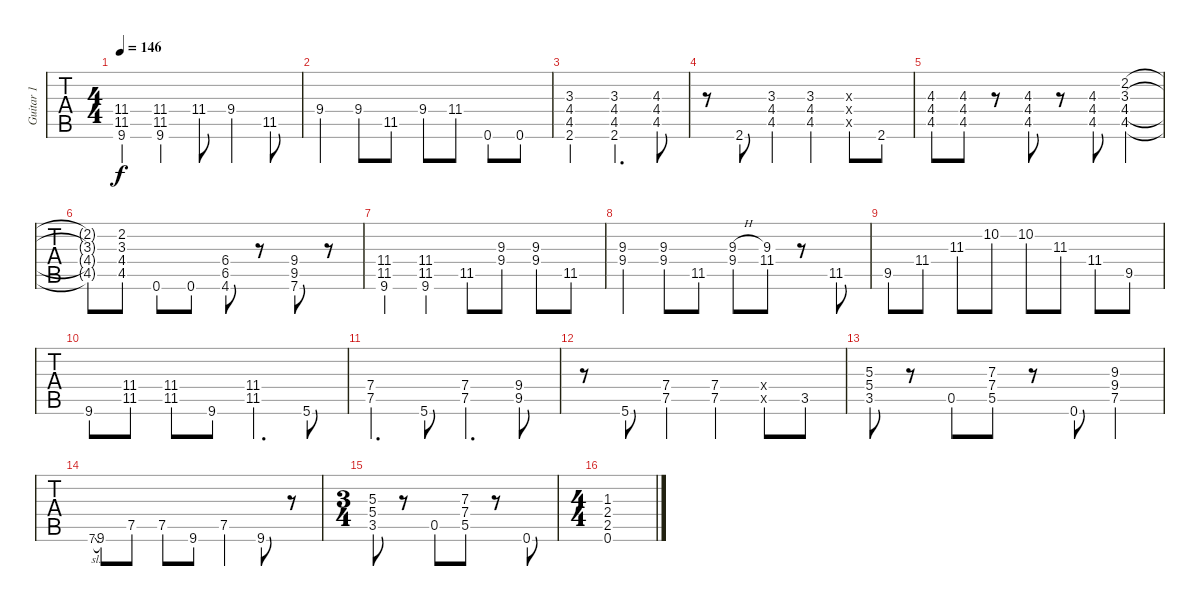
\track ("Guitar 1" "Guitar 1") {instrument overdrivenguitar}
\staff {tabs}
\tuning (E4 B3 G3 D3 A2 E2) {hide}
\ts (4 4)
\tempo 146
\clef g2
\ks e
(11.4 11.5 9.6).4{dy f} (11.4 11.5 9.6).4 11.4.8 9.4.4 11.5.8 |
9.4.4 9.4.8 11.5.8 9.4.8 11.4.8 0.6.8 0.6.8 |
(3.3 4.4 4.5 2.6).2 (3.3 4.4 4.5 2.6).4{d} (4.3 4.4 4.5).8 |
r.8 2.6.8 (3.3 4.4 4.5).4 (3.3 4.4 4.5).4 (3.3{x} 4.4{x} 4.5{x}).8 2.6.8 |
(4.3 4.4 4.5).8 (4.3 4.4 4.5).8 r.8 (4.3 4.4 4.5).8 r.8 (4.3 4.4 4.5).8 (2.2 3.3 4.4 4.5).4 |
(2.2{t} 3.3{t} 4.4{t} 4.5{t}).8 (2.2 3.3 4.4 4.5).8 0.6.8 0.6.8 (6.4 6.5 4.6).8 r.8 (9.4 9.5 7.6).8 r.8 |
(11.4 11.5 9.6).4 (11.4 11.5 9.6).4 11.5.8 (9.3 9.4).8 (9.3 9.4).8 11.5.8 |
(9.3 9.4).4 (9.3 9.4).8 11.5.8 (9.3{h} 9.4{h}).8 (9.3 11.4).8 r.8 11.5.8 |
9.5.8 11.4.8 11.3.8 10.2.8 10.2.8 11.3.8 11.4.8 9.5.8 |
9.6.8 (11.4 11.5).8 (11.4 11.5).8 9.6.8 (11.4 11.5).4{d} 5.6.8 |
(7.4 7.5).4{d} 5.6.8 (7.4 7.5).4{d} (9.4 9.5).8 |
r.8 5.6.8 (7.4 7.5).4 (7.4 7.5).4 (7.4{x} 7.5{x}).8 3.5.8 |
(5.3 5.4 3.5).8 r.8 0.5.8 (7.3 7.4 5.5).8 r.8 0.6.8 (9.3 9.4 7.5).4 |
7.6{sl}.8{gr} 9.6.8 7.5.8 7.5.8 9.6.8 7.5.4 9.6.8 r.8 |
\ts (3 4)
(5.3 5.4 3.5).8 r.8 0.5.8 (7.3 7.4 5.5).8 r.8 0.6.8 |
\ts (4 4)
(1.3 2.4 2.5 0.6).1
